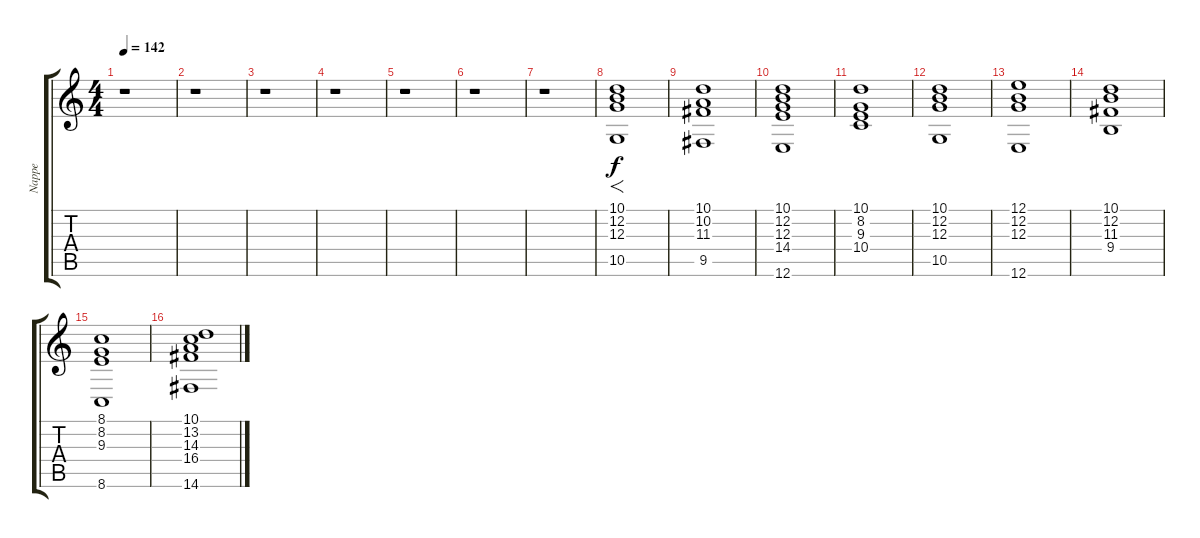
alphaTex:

\track ("Nappe" "Nappe") {instrument stringensemble1}
\staff {score tabs}
\tuning (E4 B3 G3 D3 A2 E2) {hide}
\ts (4 4)
\tempo 142
\clef g2
\ks c
r.1{dy f instrument stringensemble1} |
r.1 |
r.1 |
r.1 |
r.1 |
r.1 |
r.1 |
(10.1 12.2 12.3 10.5).1{f} |
(10.1 10.2 11.3 9.5).1 |
(10.1 12.2 12.3 14.4 12.6).1 |
(10.1 8.2 9.3 10.4).1 |
(10.1 12.2 12.3 10.5).1 |
(12.1 12.2 12.3 12.6).1 |
(10.1 12.2 11.3 9.4).1 |
(8.1 8.2 9.3 8.6).1 |
(10.1 13.2 14.3 16.4 14.6).1
